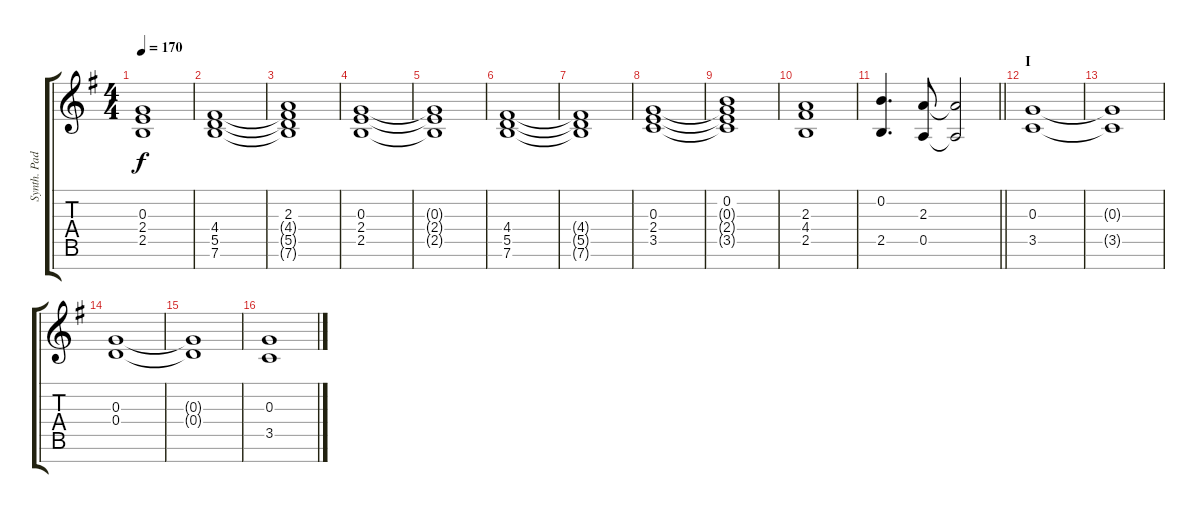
\track ("Synth. Pad" "Synth. Pad") {instrument pad2warm}
\staff {score tabs}
\tuning (E5 B4 G4 D4 A3 E3 B2) {hide}
\ts (4 4)
\tempo 170
\clef g2
\ks g
(0.3{t} 2.4{t} 2.5{t}).1{dy f} |
(4.4 5.5 7.6).1 |
(2.3 4.4{t} 5.5{t} 7.6{t}).1 |
(0.3 2.4 2.5).1 |
(0.3{t} 2.4{t} 2.5{t}).1 |
(4.4 5.5 7.6).1 |
(4.4{t} 5.5{t} 7.6{t}).1 |
(0.3 2.4 3.5).1 |
(0.2 0.3{t} 2.4{t} 3.5{t}).1 |
(2.3 4.4 2.5).1 |
\barLineRight lightlight
(0.2 2.5).4{d} (2.3 0.5).8 (2.3{t} 0.5{t}).2 |
\section ("" "I")
(0.3 3.5).1 |
(0.3{t} 3.5{t}).1 |
(0.3 0.4).1 |
(0.3{t} 0.4{t}).1 |
(0.3 3.5).1
